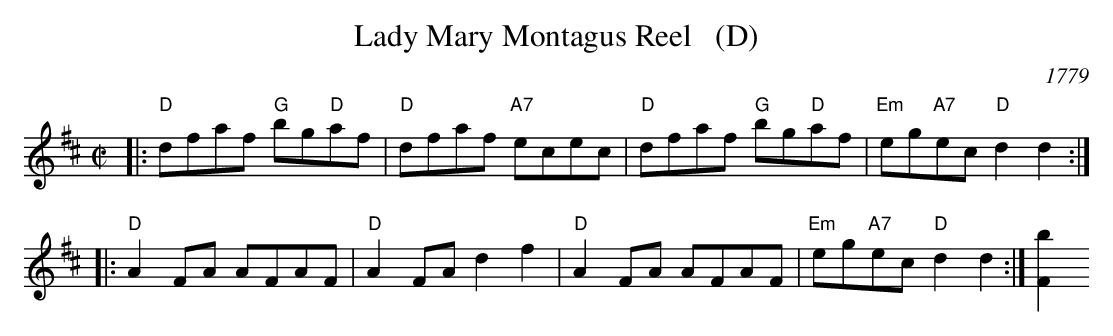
X:1	% number at upper right
T: Lady Mary Montagus Reel   (D)
O: 1779
M: C|
L: 1/8
K: D
|:\
"D"dfaf "G"bg"D"af | "D"dfaf "A7"ecec |\
"D"dfaf "G"bg"D"af | "Em"eg"A7"ec "D"d2d2 :|
|:\
"D"A2FA AFAF | "D"A2FA d2f2 |\
"D"A2FA AFAF | "Em"eg"A7"ec "D"d2d2 :| [b2F2]
